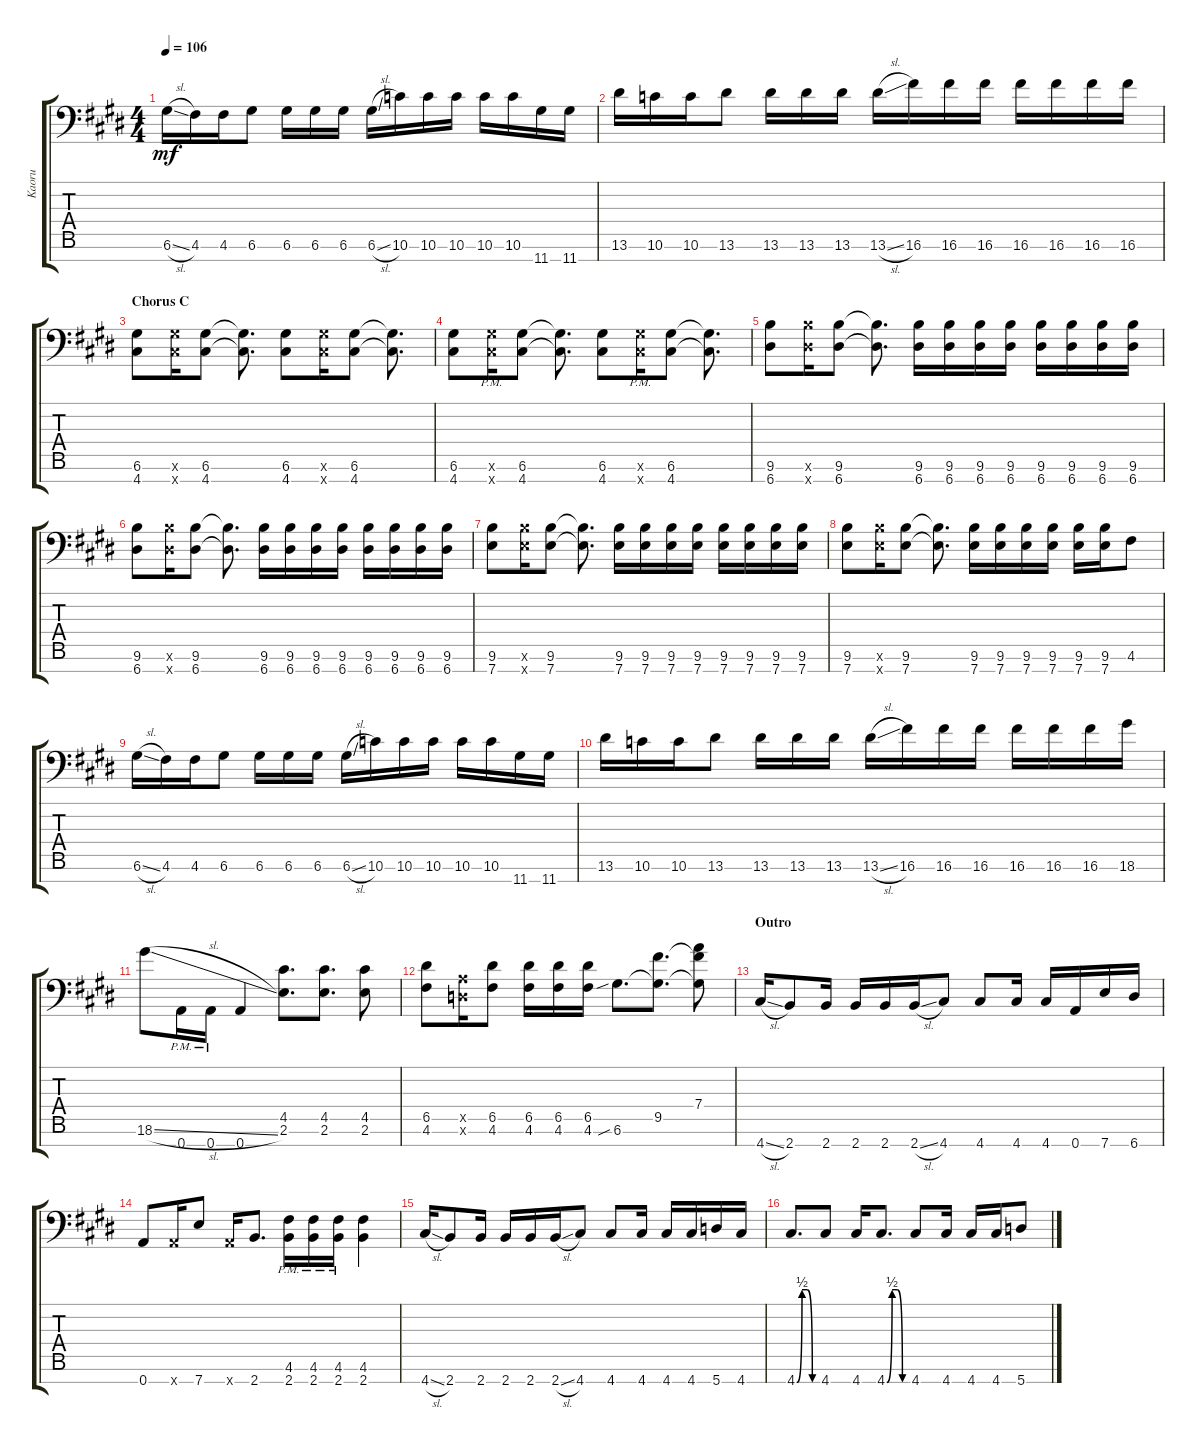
\track ("Kaoru" "Kaoru") {instrument overdrivenguitar}
\staff {score tabs}
\tuning (E4 B3 G3 D3 A2 D2 A1) {hide}
\ts (4 4)
\tempo 106
\clef f4
\ks c#minor
6.6{sl}.16{dy mf} 4.6.16 4.6.16 6.6.8 6.6.16 6.6.16 6.6.16 6.6{sl}.16 10.6.16 10.6.16 10.6.16 10.6.16 10.6.16 11.7.16 11.7.16 |
13.6.16 10.6.16 10.6.16 13.6.8 13.6.16 13.6.16 13.6.16 13.6{sl}.16 16.6.16 16.6.16 16.6.16 16.6.16 16.6.16 16.6.16 16.6.16 |
\section ("" "Chorus C")
(6.6 4.7).8 (6.6{x} 4.7{x}).16 (6.6 4.7).8 (6.6{t} 4.7{t}).8{d} (6.6 4.7).8 (6.6{x} 4.7{x}).16 (6.6 4.7).8 (6.6{t} 4.7{t}).8{d} |
(6.6 4.7).8 (6.6{pm x} 4.7{pm x}).16 (6.6 4.7).8 (6.6{t} 4.7{t}).8{d} (6.6 4.7).8 (6.6{pm x} 4.7{pm x}).16 (6.6 4.7).8 (6.6{t} 4.7{t}).8{d} |
(9.6 6.7).8 (9.6{x} 6.7{x}).16 (9.6 6.7).8 (9.6{t} 6.7{t}).8{d} (9.6 6.7).16 (9.6 6.7).16 (9.6 6.7).16 (9.6 6.7).16 (9.6 6.7).16 (9.6 6.7).16 (9.6 6.7).16 (9.6 6.7).16 |
(9.6 6.7).8 (9.6{x} 6.7{x}).16 (9.6 6.7).8 (9.6{t} 6.7{t}).8{d} (9.6 6.7).16 (9.6 6.7).16 (9.6 6.7).16 (9.6 6.7).16 (9.6 6.7).16 (9.6 6.7).16 (9.6 6.7).16 (9.6 6.7).16 |
(9.6 7.7).8 (9.6{x} 7.7{x}).16 (9.6 7.7).8 (9.6{t} 7.7{t}).8{d} (9.6 7.7).16 (9.6 7.7).16 (9.6 7.7).16 (9.6 7.7).16 (9.6 7.7).16 (9.6 7.7).16 (9.6 7.7).16 (9.6 7.7).16 |
(9.6 7.7).8 (9.6{x} 7.7{x}).16 (9.6 7.7).8 (9.6{t} 7.7{t}).8{d} (9.6 7.7).16 (9.6 7.7).16 (9.6 7.7).16 (9.6 7.7).16 (9.6 7.7).16 (9.6 7.7).16 4.6.8 |
6.6{sl}.16 4.6.16 4.6.16 6.6.8 6.6.16 6.6.16 6.6.16 6.6{sl}.16 10.6.16 10.6.16 10.6.16 10.6.16 10.6.16 11.7.16 11.7.16 |
13.6.16 10.6.16 10.6.16 13.6.8 13.6.16 13.6.16 13.6.16 13.6{sl}.16 16.6.16 16.6.16 16.6.16 16.6.16 16.6.16 16.6.16 18.6.16 |
18.6{sl}.8 0.7{pm}.16 0.7{pm}.16 0.7.4 (4.5 2.6).8{d} (4.5 2.6).8{d} (4.5 2.6).8 |
(6.5 4.6).8 (0.5{x} 0.6{x}).16 (6.5 4.6).8 (6.5 4.6).16 (6.5 4.6).16 (6.5 4.6).16 6.6{sib}.8{d} (9.5 6.6{t}).8{d} (7.4 9.5{t} 6.6{t}).8 |
\section ("" "Outro")
4.7{sl}.16 2.7.8 2.7.16 2.7.16 2.7.16 2.7{sl}.16 4.7.8 4.7.8 4.7.16 4.7.16 0.7.16 7.7.16 6.7.16 |
0.7.8 0.7{x}.16 7.7.8 0.7{x}.16 2.7.8{d} (4.6{pm} 2.7{pm}).16 (4.6{pm} 2.7{pm}).16 (4.6{pm} 2.7{pm}).16 (4.6 2.7).4 |
4.7{sl}.16 2.7.8 2.7.16 2.7.16 2.7.16 2.7{sl}.16 4.7.8 4.7.8 4.7.16 4.7.16 4.7.16 5.7.16 4.7.16 |
4.7{be (custom 0 0 15 2 30 2 45 0 60 0)}.8{d} 4.7.8 4.7.16 4.7{be (custom 0 0 15 2 30 2 45 0 60 0)}.8{d} 4.7.8 4.7.16 4.7.16 4.7.16 5.7.8
